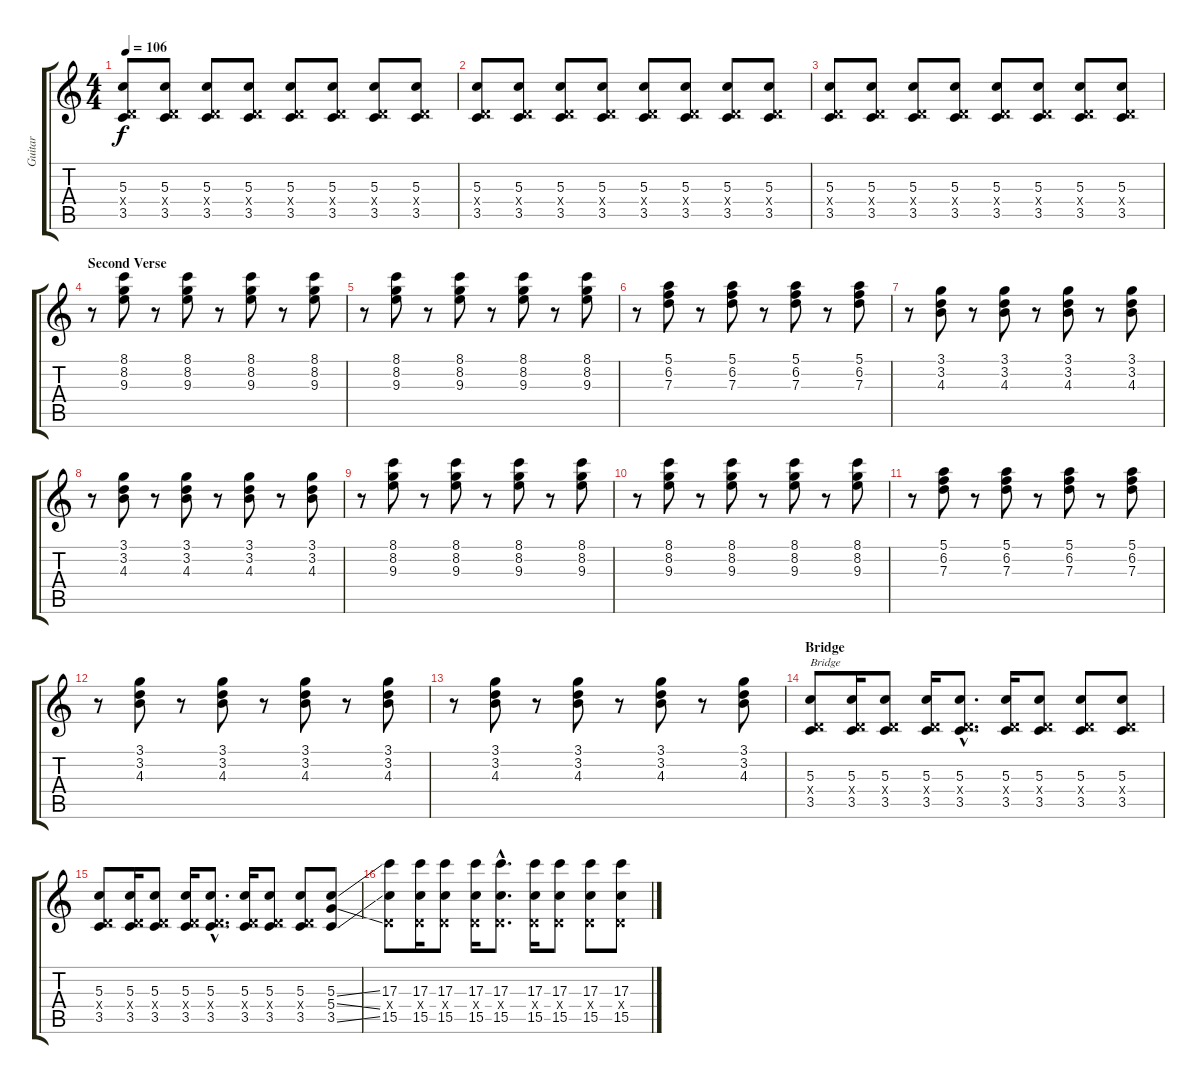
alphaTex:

\track ("Guitar" "Guitar") {instrument overdrivenguitar}
\staff {score tabs}
\tuning (E4 B3 G3 D3 A2 E2) {hide}
\ts (4 4)
\tempo 106
\clef g2
\ks c
(5.3 0.4{x} 3.5).8{dy f} (5.3 0.4{x} 3.5).8 (5.3 0.4{x} 3.5).8 (5.3 0.4{x} 3.5).8 (5.3 0.4{x} 3.5).8 (5.3 0.4{x} 3.5).8 (5.3 0.4{x} 3.5).8 (5.3 0.4{x} 3.5).8 |
(5.3 0.4{x} 3.5).8 (5.3 0.4{x} 3.5).8 (5.3 0.4{x} 3.5).8 (5.3 0.4{x} 3.5).8 (5.3 0.4{x} 3.5).8 (5.3 0.4{x} 3.5).8 (5.3 0.4{x} 3.5).8 (5.3 0.4{x} 3.5).8 |
(5.3 0.4{x} 3.5).8 (5.3 0.4{x} 3.5).8 (5.3 0.4{x} 3.5).8 (5.3 0.4{x} 3.5).8 (5.3 0.4{x} 3.5).8 (5.3 0.4{x} 3.5).8 (5.3 0.4{x} 3.5).8 (5.3 0.4{x} 3.5).8 |
\section ("" "Second Verse")
r.8 (8.1 8.2 9.3).8 r.8 (8.1 8.2 9.3).8 r.8 (8.1 8.2 9.3).8 r.8 (8.1 8.2 9.3).8 |
r.8 (8.1 8.2 9.3).8 r.8 (8.1 8.2 9.3).8 r.8 (8.1 8.2 9.3).8 r.8 (8.1 8.2 9.3).8 |
r.8 (5.1 6.2 7.3).8 r.8 (5.1 6.2 7.3).8 r.8 (5.1 6.2 7.3).8 r.8 (5.1 6.2 7.3).8 |
r.8 (3.1 3.2 4.3).8 r.8 (3.1 3.2 4.3).8 r.8 (3.1 3.2 4.3).8 r.8 (3.1 3.2 4.3).8 |
r.8 (3.1 3.2 4.3).8 r.8 (3.1 3.2 4.3).8 r.8 (3.1 3.2 4.3).8 r.8 (3.1 3.2 4.3).8 |
r.8 (8.1 8.2 9.3).8 r.8 (8.1 8.2 9.3).8 r.8 (8.1 8.2 9.3).8 r.8 (8.1 8.2 9.3).8 |
r.8 (8.1 8.2 9.3).8 r.8 (8.1 8.2 9.3).8 r.8 (8.1 8.2 9.3).8 r.8 (8.1 8.2 9.3).8 |
r.8 (5.1 6.2 7.3).8 r.8 (5.1 6.2 7.3).8 r.8 (5.1 6.2 7.3).8 r.8 (5.1 6.2 7.3).8 |
r.8 (3.1 3.2 4.3).8 r.8 (3.1 3.2 4.3).8 r.8 (3.1 3.2 4.3).8 r.8 (3.1 3.2 4.3).8 |
r.8 (3.1 3.2 4.3).8 r.8 (3.1 3.2 4.3).8 r.8 (3.1 3.2 4.3).8 r.8 (3.1 3.2 4.3).8 |
\section ("" "Bridge")
(5.3 0.4{x} 3.5).8{txt "Bridge"} (5.3 0.4{x} 3.5).16 (5.3 0.4{x} 3.5).8 (5.3 0.4{x} 3.5).16 (5.3{hac} 0.4{hac x} 3.5{hac}).8{d} (5.3 0.4{x} 3.5).16 (5.3 0.4{x} 3.5).8 (5.3 0.4{x} 3.5).8 (5.3 0.4{x} 3.5).8 |
(5.3 0.4{x} 3.5).8 (5.3 0.4{x} 3.5).16 (5.3 0.4{x} 3.5).8 (5.3 0.4{x} 3.5).16 (5.3{hac} 0.4{hac x} 3.5{hac}).8{d} (5.3 0.4{x} 3.5).16 (5.3 0.4{x} 3.5).8 (5.3 0.4{x} 3.5).8 (5.3{ss} 5.4{ss} 3.5{ss}).8 |
(17.3 0.4{x} 15.5).8 (17.3 0.4{x} 15.5).16 (17.3 0.4{x} 15.5).8 (17.3 0.4{x} 15.5).16 (17.3{hac} 0.4{hac x} 15.5{hac}).8{d} (17.3 0.4{x} 15.5).16 (17.3 0.4{x} 15.5).8 (17.3 0.4{x} 15.5).8 (17.3 0.4{x} 15.5).8
